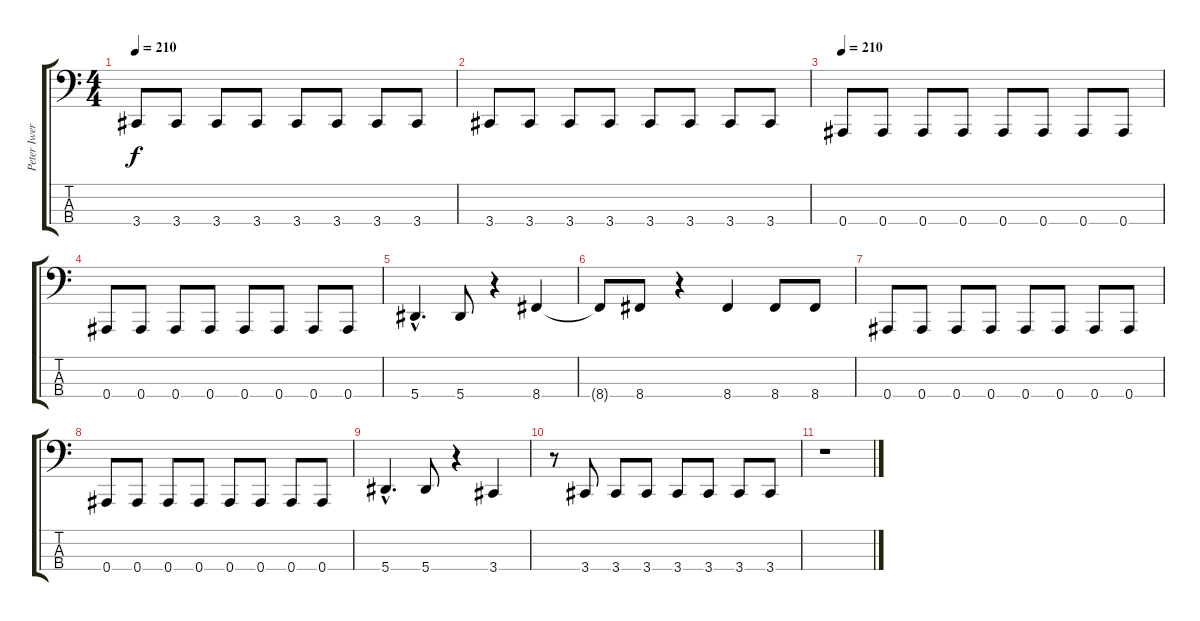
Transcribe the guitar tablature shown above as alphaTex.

\track ("Peter Iwers" "Peter Iwer") {instrument electricbassfinger}
\staff {score tabs}
\tuning (Eb2 Bb1 F1 Bb0) {hide}
\ts (4 4)
\tempo 210
\clef f4
\ks c
3.4{t}.8{dy f} 3.4.8 3.4.8 3.4.8 3.4.8 3.4.8 3.4.8 3.4.8 |
3.4.8 3.4.8 3.4.8 3.4.8 3.4.8 3.4.8 3.4.8 3.4.8 |
\tempo 210
0.4.8 0.4.8 0.4.8 0.4.8 0.4.8 0.4.8 0.4.8 0.4.8 |
0.4.8 0.4.8 0.4.8 0.4.8 0.4.8 0.4.8 0.4.8 0.4.8 |
5.4{hac}.4{d} 5.4.8 r.4 8.4.4 |
8.4{t}.8 8.4.8 r.4 8.4.4 8.4.8 8.4.8 |
0.4.8 0.4.8 0.4.8 0.4.8 0.4.8 0.4.8 0.4.8 0.4.8 |
0.4.8 0.4.8 0.4.8 0.4.8 0.4.8 0.4.8 0.4.8 0.4.8 |
5.4{hac}.4{d} 5.4.8 r.4 3.4.4 |
r.8 3.4.8 3.4.8 3.4.8 3.4.8 3.4.8 3.4.8 3.4.8 |
r.1
